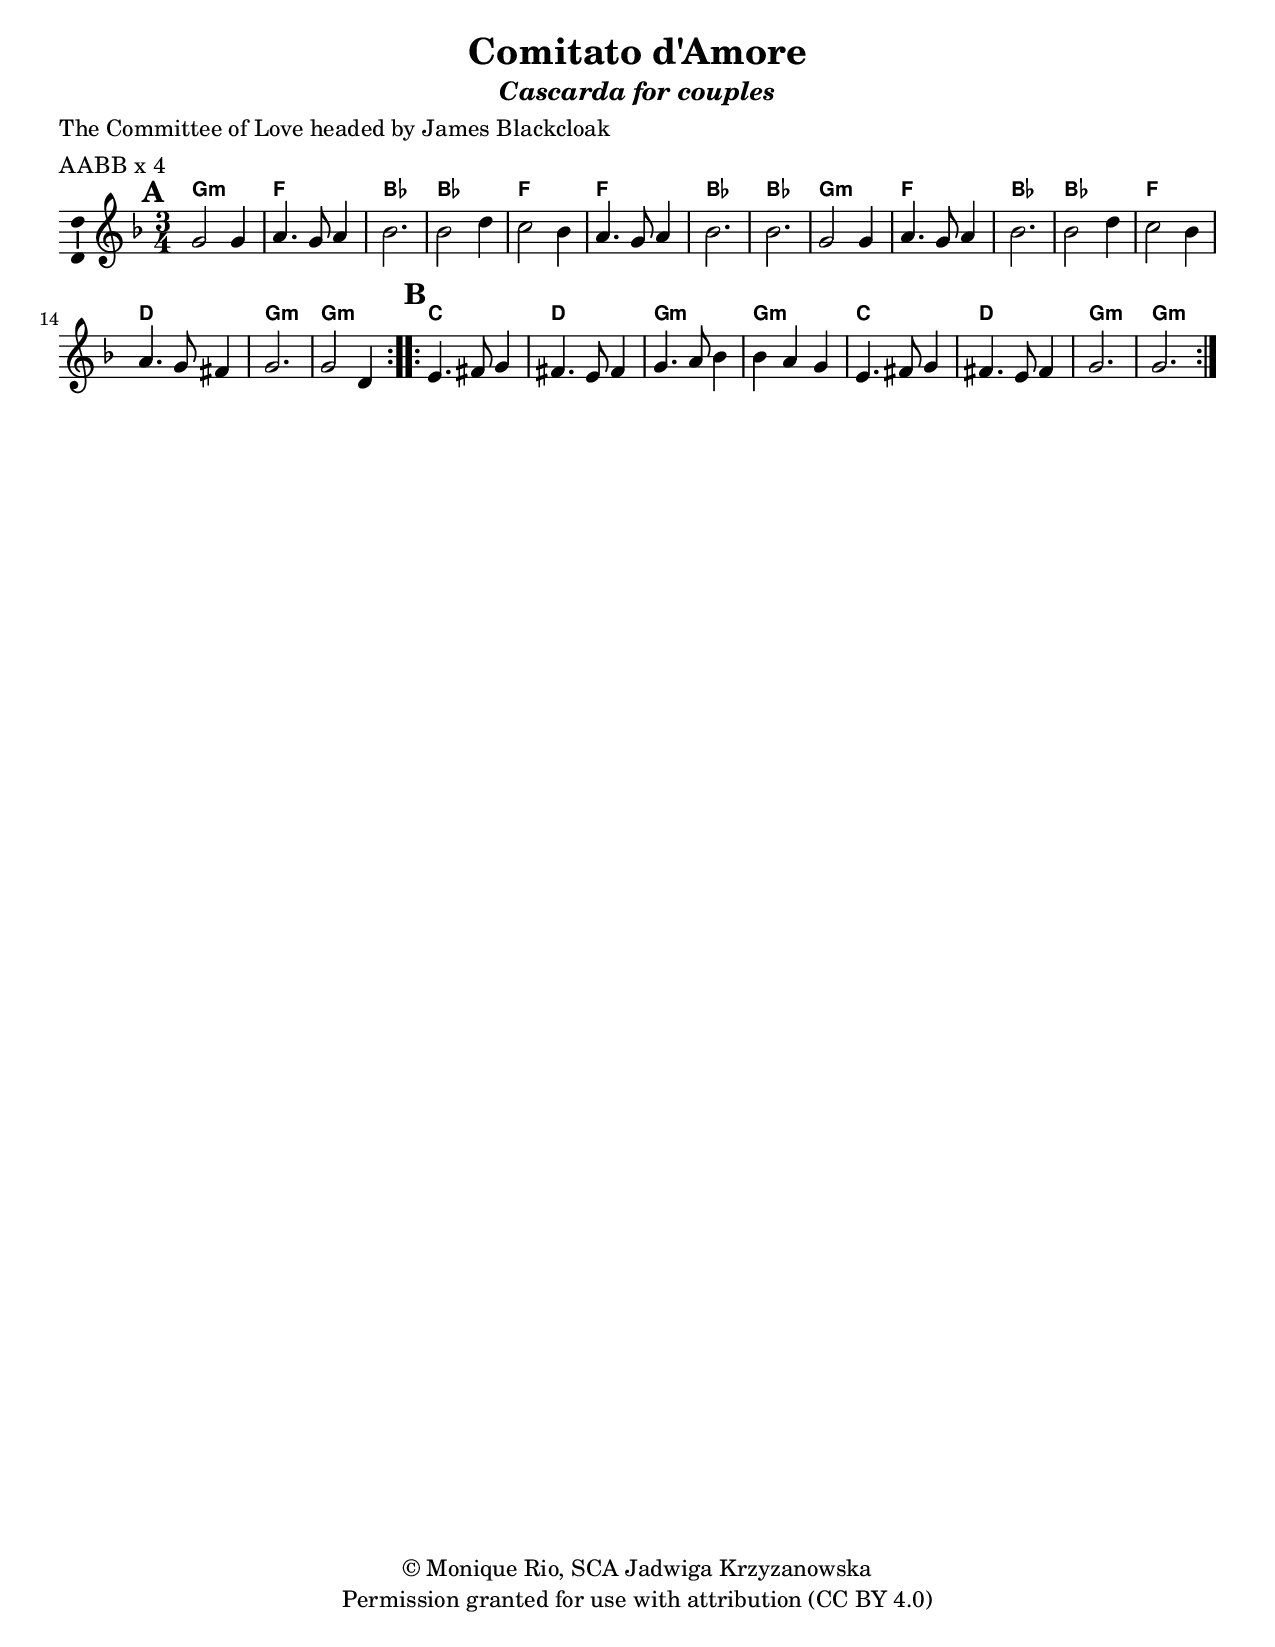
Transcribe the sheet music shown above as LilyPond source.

\paper {
  print-page-number = ##f
  print-first-page-number = ##f
  ragged-bottom = ##t
  ragged-last-bottom = ##t

}
chExceptionMusic = {
  <c g>1-\markup { \super "5" }
}


% Convert music to list and prepend to existing exceptions.
chExceptions = #( append
( sequential-music-to-chord-exceptions chExceptionMusic #t)
ignatzekExceptions)

ppMark = { \once \override Score.RehearsalMark #'self-alignment-X = #LEFT \mark \default }
ppMarkA = \markup{ \bold \override #'(box-padding . 0.5) \box \large "A" }
ppMarkB = \markup{ \bold \override #'(box-padding . 0.5) \box \large "B" }
ppMarkC = \markup{ \bold \override #'(box-padding . 0.5) \box \large "C" }
ppMarkD = \markup{ \bold \override #'(box-padding . 0.5) \box \large "D" }
ppMarkE = \markup{ \bold \override #'(box-padding . 0.5) \box \large "E" }
ppMarkF = \markup{ \bold \override #'(box-padding . 0.5) \box \large "F" }
ppMarkG = \markup{ \bold \override #'(box-padding . 0.5) \box \large "G" }
ppMarkH = \markup{ \bold \override #'(box-padding . 0.5) \box \large "H" }
ppMarkI = \markup{ \bold \override #'(box-padding . 0.5) \box \large "I" }
ppMarkJ = \markup{ \bold \override #'(box-padding . 0.5) \box \large "J" }
ppMarkK = \markup{ \bold \override #'(box-padding . 0.5) \box \large "K" }

ficta = { \once \set suggestAccidentals = ##t }

arbeauSource = \markup { Thoinot Arbeau, \italic {Orchésographie,} 1589 }
playfordSource = \markup { John Playford, \italic {The English Dancing Master,} 1651 }
negriSource = \markup { Cesare Negri, \italic {Le Grazie d'Amore,} 1602 }
carosoSourceBalarino = \markup { Fabritio Caroso, \italic {Il Ballarino,} 1581 }
carosoSourceNobilta = \markup { Fabritio Caroso, \italic {Nobiltà di Dame,} 1600 }
pnaSource = \markup { Guglielmo Ebreo da Pesaro, c. 1475 (PnA) }
pndSource = \markup { Domenico da Piacenza, c. 1425-1450 (PnD) }
pngSource = \markup { Guglielmo Ebreo da Pesaro, 1463 (PnG) }
brusselsSource = \markup { Brussels MS 9085, 15th C. }
praetoriusSource = \markup { Michael Praetorius, \italic Terpsichore, 1612 }
ravenscroftSource = \markup { Thomas Ravenscroft, \italic Deuteromelia, 1609 }
susatoSource = \markup { Tylman Susato, \italic Danserye, 1551 }
gresleySource = \markup { Gresley Manuscript, c. 1500 }
byrdSource = \markup { William Byrd (c. 1540 - 1623) }

monicaCopyright = "© Monica Cellio, SCA She'erah bat Shlomo"
monicaTagline = "Permission granted for use with attribution (CC BY 4.0)."

hendricksCopyright = "© Steven Hendricks, SCA Samuel Piper"
hendricksTagline = "Permission granted to copy within the SCA."

octavioCopyright = "© Jay Ter Louw, SCA Octavio de Flores"
octavioTagline =  "May be freely used and distributed within the SCA with this notice."

alaricCopyright = "© Robert Smith, SCA Alaric MacConnal"
alaricTagline = "Permission granted to distribute within the SCA without alterations."

vanstoneCopyright = "© Kathy Van Stone, SCA Elsbeth Anne Roth"
vanstoneTagline = "Permission granted to distribute within the SCA without alterations."

aaronCopyright = "© Aaron Elkiss, SCA Aaron Drummond"
aaronTagline = "Permission granted for use with attribution. (CC BY 4.0)"

robyyanCopyright = "© Dennis R. Sherman, SCA Robyyan Torr d'Elandris"
robyyanTagline = "Permission granted for non-commercial use with attribution. (CC BY-NC-SA 3.0)"

arslanCopyright = "© David Svoboda, SCA Arslan ibn Da'ud"
arslanTagline= "Permission granted for use with attribution (CC BY 3.0)"

jadwigaCopyright = "© Monique Rio, SCA Jadwiga Krzyzanowska"
jadwigaTagline = "Permission granted for use with attribution (CC BY 4.0)"

yardleyCopyright = "© David Yardley, SCA Geoffrey of Exeter"
yardleyTagline = "Free for non-profit use."

katrinaCopyright = "© Katrina Hunt, SCA Mathilde Adycote"
katrinaTagline = "May be freely copied for use within the SCA"

butlerCopyright = "© Paul Butler, SCA Arden of Icombe"
butlerTagline = "Permission granted to use this work for any purpose with attribution."

stocktonCopyright = "© Robert Stockton, SCA Robin the Just"
stocktonTagline = "Permission granted to distribute and perform within the SCA with this notice on all copies."

% Source: http://pavao.org/music/
pavaoCopyright = "© Aaron Pavao, SCA John Chandler"
pavaoTagline = "Permission granted to photocopy for use during creative anachronism."

casazzaCopyright = "© Joseph Casazza"
casazzaTagline = "Permission granted for non-commercial use with attribution. (CC BY-NC 3.0)"

almondCopyright = "© Russell G. Almond, SCA Mustapha al-Muhaddith"
almondTagline = "Permission granted to use and copy this work with attribution"

avatarCopyright = "© Al Cofrin, SCA Avatar"
avatarTagline = "Freely distributable within the SCA."

dafyddCopyright = "© Dave Lankford, SCA Dafydd Arth"
dafyddTagline = "Permission granted for use with attribution (CC BY 3.0)."

gaitaCopyright = "© Gaïta / Chris Elmes"
gaitaTagline = "Permission granted for not-for-profit use in the SCA."

emmaCopyright = "© Emma Badowski, SCA Margaret Raynsford"
emmaTagline = "Permission granted for non-commercial use with attribution. (CC BY-NC-SA 3.0)"

martinCopyright = "© Richard Schweitzer, SCA Martin Bildner"
martinTagline = "Permission granted for non-commercial use with attribution. (CC BY-NC-SA 3.0)"

\header{
  title = "Comitato d'Amore"
  subtitle = \markup { \italic "Cascarda for couples" }
  poet = "The Committee of Love headed by James Blackcloak"
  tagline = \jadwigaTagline
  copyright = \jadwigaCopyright
  meter = "AABB x 4"
}

#(set-default-paper-size "letter")
\include "english.ly"

global = {
  \key g \dorian
  \time 3/4
  \clef "treble"
}

ppChordLine = {
   \chordmode{
       \repeat volta 2 {
         g2.:m f bf bf f f bf bf
          g:m f bf bf f d g:m g:m
       }
       \repeat volta 2 {
        c d g:m g:m c d g:m g:m
       }
       
   }
}
ppMusicOne = \relative c'' {
  \ppMark
  \repeat volta 2 {
    g2 g4 a4. g8 a4 bf2. bf2 d4 c2 bf4 a4. g8 a4 bf2. bf2.
    g2 g4 a4. g8 a4 bf2. bf2 d4 c2 bf4 a4. g8 fs4 g2. g2 d4
   
  }
  \ppMark
  \repeat volta 2 {
    e4. fs8 g4 fs4. e8 fs4 g4. a8 bf4 bf4 a g e4. fs8 g4 fs4. e8 fs4 g2. g2.
    }
  
  

}

\score {
  \unfoldRepeats
  <<
    \context ChoirStaff 
    <<

      \context ChordNames = chordcontext { 
        \set chordNameExceptions = #chExceptions
        \set ChordNames.midiInstrument = #"orchestral harp"
        << 
          \global \transpose c' c \ppChordLine 
        >>
      }

      \new Staff \with { \consists "Volta_engraver" }
      \context Voice = ppvOne {
        \set Score.markFormatter = #format-mark-box-letters
        << \set Staff.midiInstrument = #"oboe"
        \global \ppMusicOne 	 >> 
      }
    >>

  >>
  \midi {
  \context {
    \Score
    
    tempoWholesPerMinute = #(ly:make-moment 140 2)
  }
  }
}

\score {
  <<
    \context ChoirStaff 
    <<

      \context ChordNames = chordcontext { 
        \set chordNameExceptions = #chExceptions
        \set ChordNames.midiInstrument = #"harpsichord"
        << 
          \global \transpose c' c \ppChordLine 
        >>
      }

      \new Staff \with { \consists "Volta_engraver" }
      \context Voice = ppvOne {
        \set Score.markFormatter = #format-mark-box-letters
        << \set Staff.midiInstrument = #"oboe"
        \global \ppMusicOne 	 >> 
      }
    >>

  >>

  \include "./pp_layout.ly"
}


\version "2.10.10"  % necessary for upgrading to future LilyPond versions.

